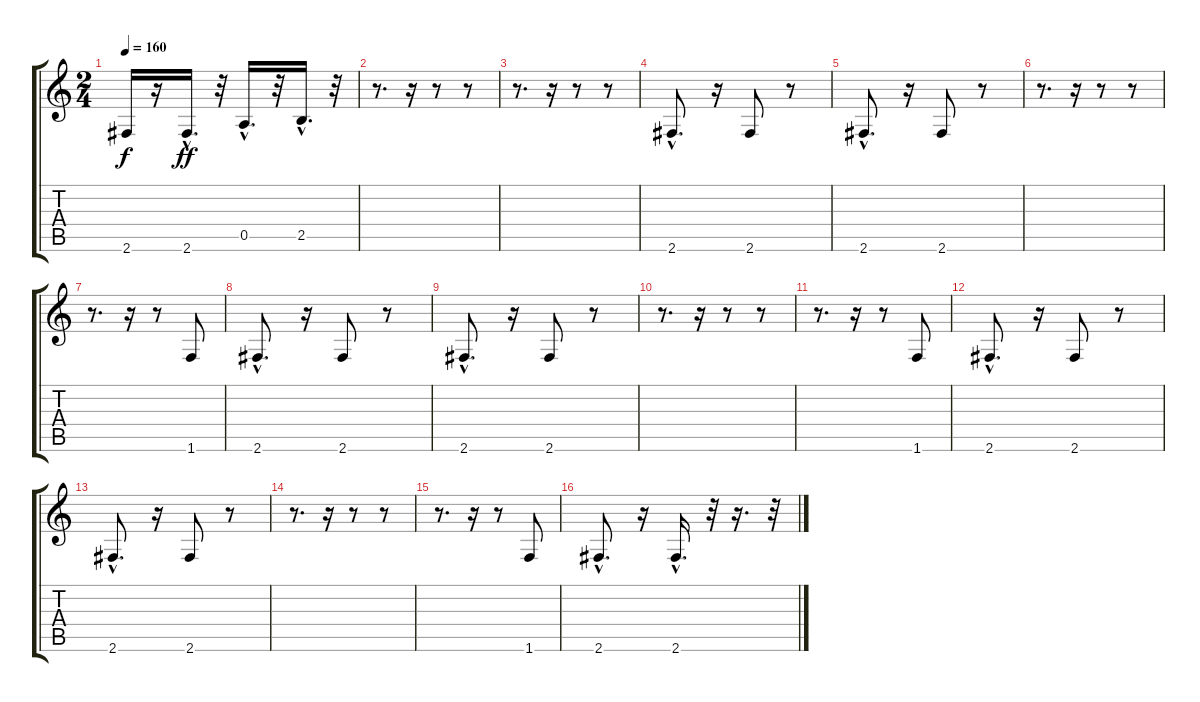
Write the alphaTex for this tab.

\track "" {instrument electricguitarjazz}
\staff {score tabs}
\tuning (E4 B3 G3 D3 A2 E2) {hide}
\ts (2 4)
\tempo 160
\clef g2
\ks c
2.6{t}.16{dy f} r.16 2.6{hac}.16{d dy ff} r.32 0.5{hac}.16{d} r.32 2.5{hac}.16{d} r.32 |
r.8{d} r.16 r.8 r.8 |
r.8{d} r.16 r.8 r.8 |
2.6{hac}.8{d} r.16 2.6.8 r.8 |
2.6{hac}.8{d} r.16 2.6.8 r.8 |
r.8{d} r.16 r.8 r.8 |
r.8{d} r.16 r.8 1.6.8 |
2.6{hac}.8{d} r.16 2.6.8 r.8 |
2.6{hac}.8{d} r.16 2.6.8 r.8 |
r.8{d} r.16 r.8 r.8 |
r.8{d} r.16 r.8 1.6.8 |
2.6{hac}.8{d} r.16 2.6.8 r.8 |
2.6{hac}.8{d} r.16 2.6.8 r.8 |
r.8{d} r.16 r.8 r.8 |
r.8{d} r.16 r.8 1.6.8 |
2.6{hac}.8{d} r.16 2.6{hac}.16{d} r.32 r.16{d} r.32
